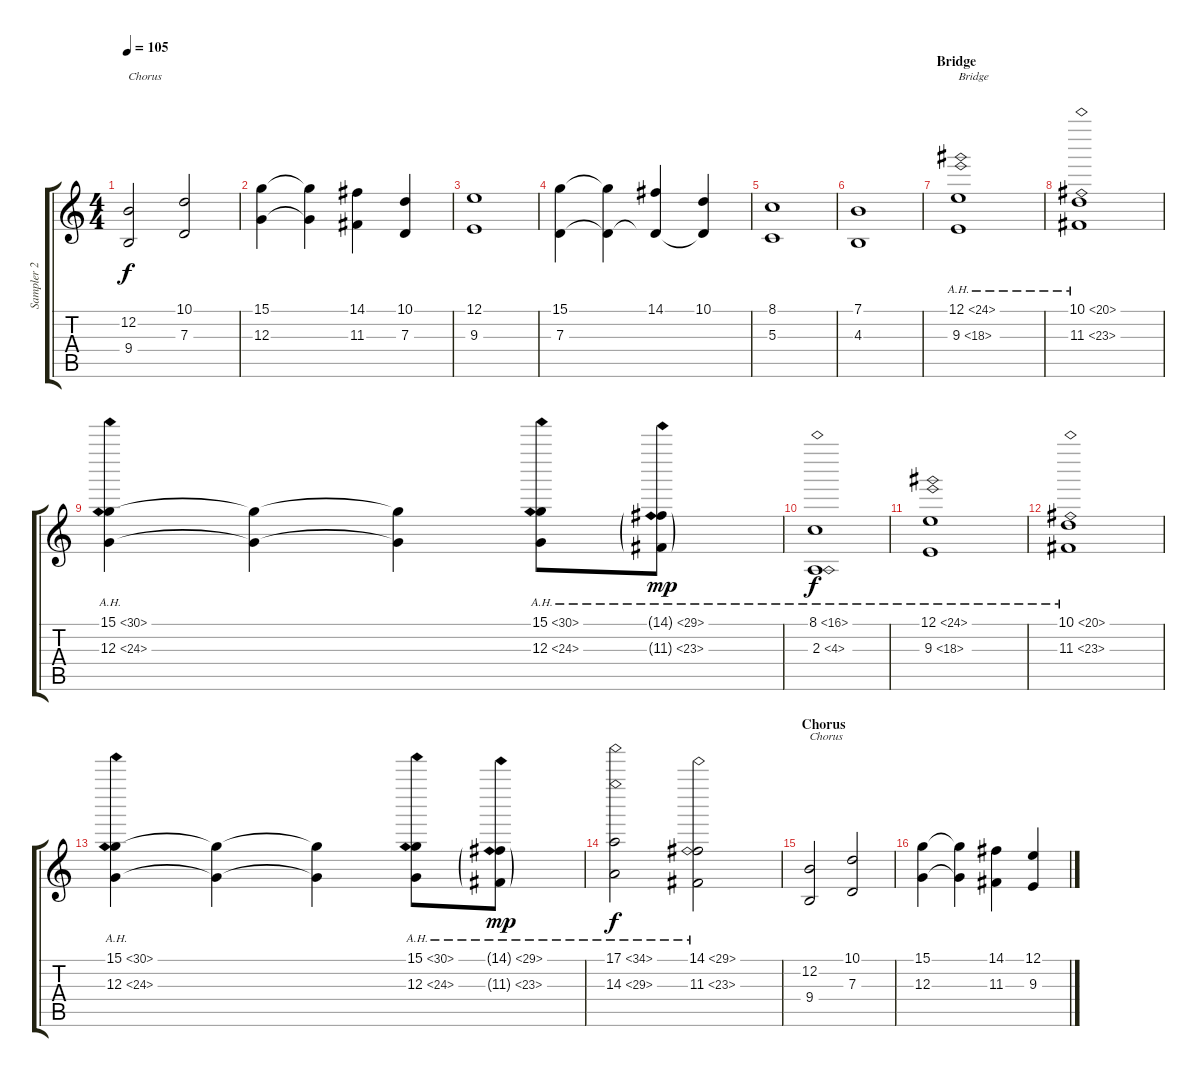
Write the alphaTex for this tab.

\track ("Sampler 2" "Sampler 2") {instrument stringensemble1}
\staff {score tabs}
\tuning (E4 B3 G3 D3 A2 E2) {hide}
\ts (4 4)
\tempo 105
\clef g2
\ks c
(12.2 9.4).2{txt "Chorus" dy f} (10.1 7.3).2 |
(15.1 12.3).4 (15.1{t} 12.3{t}).4 (14.1 11.3).4 (10.1 7.3).4 |
(12.1 9.3).1 |
(15.1 7.3).4 (15.1{t} 7.3{t}).4 (14.1 7.3{t}).4 (10.1 7.3{t}).4 |
(8.1 5.3).1 |
(7.1 4.3).1 |
\section ("" "Bridge")
(12.1{ah 12} 9.3{ah 9}).1{txt "Bridge"} |
(10.1{ah 10} 11.3{ah 12}).1 |
(15.1{ah 15} 12.3{ah 12}).4 (15.1{t} 12.3{t}).4 (15.1{t} 12.3{t}).4 (15.1{ah 15} 12.3{ah 12}).8 (14.1{ah 15 g} 11.3{ah 12 g}).8{dy mp} |
(8.1{ah 8} 2.3{ah 2}).1{dy f} |
(12.1{ah 12} 9.3{ah 9}).1 |
(10.1{ah 10} 11.3{ah 12}).1 |
(15.1{ah 15} 12.3{ah 12}).4 (15.1{t} 12.3{t}).4 (15.1{t} 12.3{t}).4 (15.1{ah 15} 12.3{ah 12}).8 (14.1{ah 15 g} 11.3{ah 12 g}).8{dy mp} |
(17.1{ah 17} 14.3{ah 15}).2{dy f} (14.1{ah 15} 11.3{ah 12}).2 |
\section ("" "Chorus")
(12.2 9.4).2{txt "Chorus"} (10.1 7.3).2 |
(15.1 12.3).4 (15.1{t} 12.3{t}).4 (14.1 11.3).4 (12.1 9.3).4
